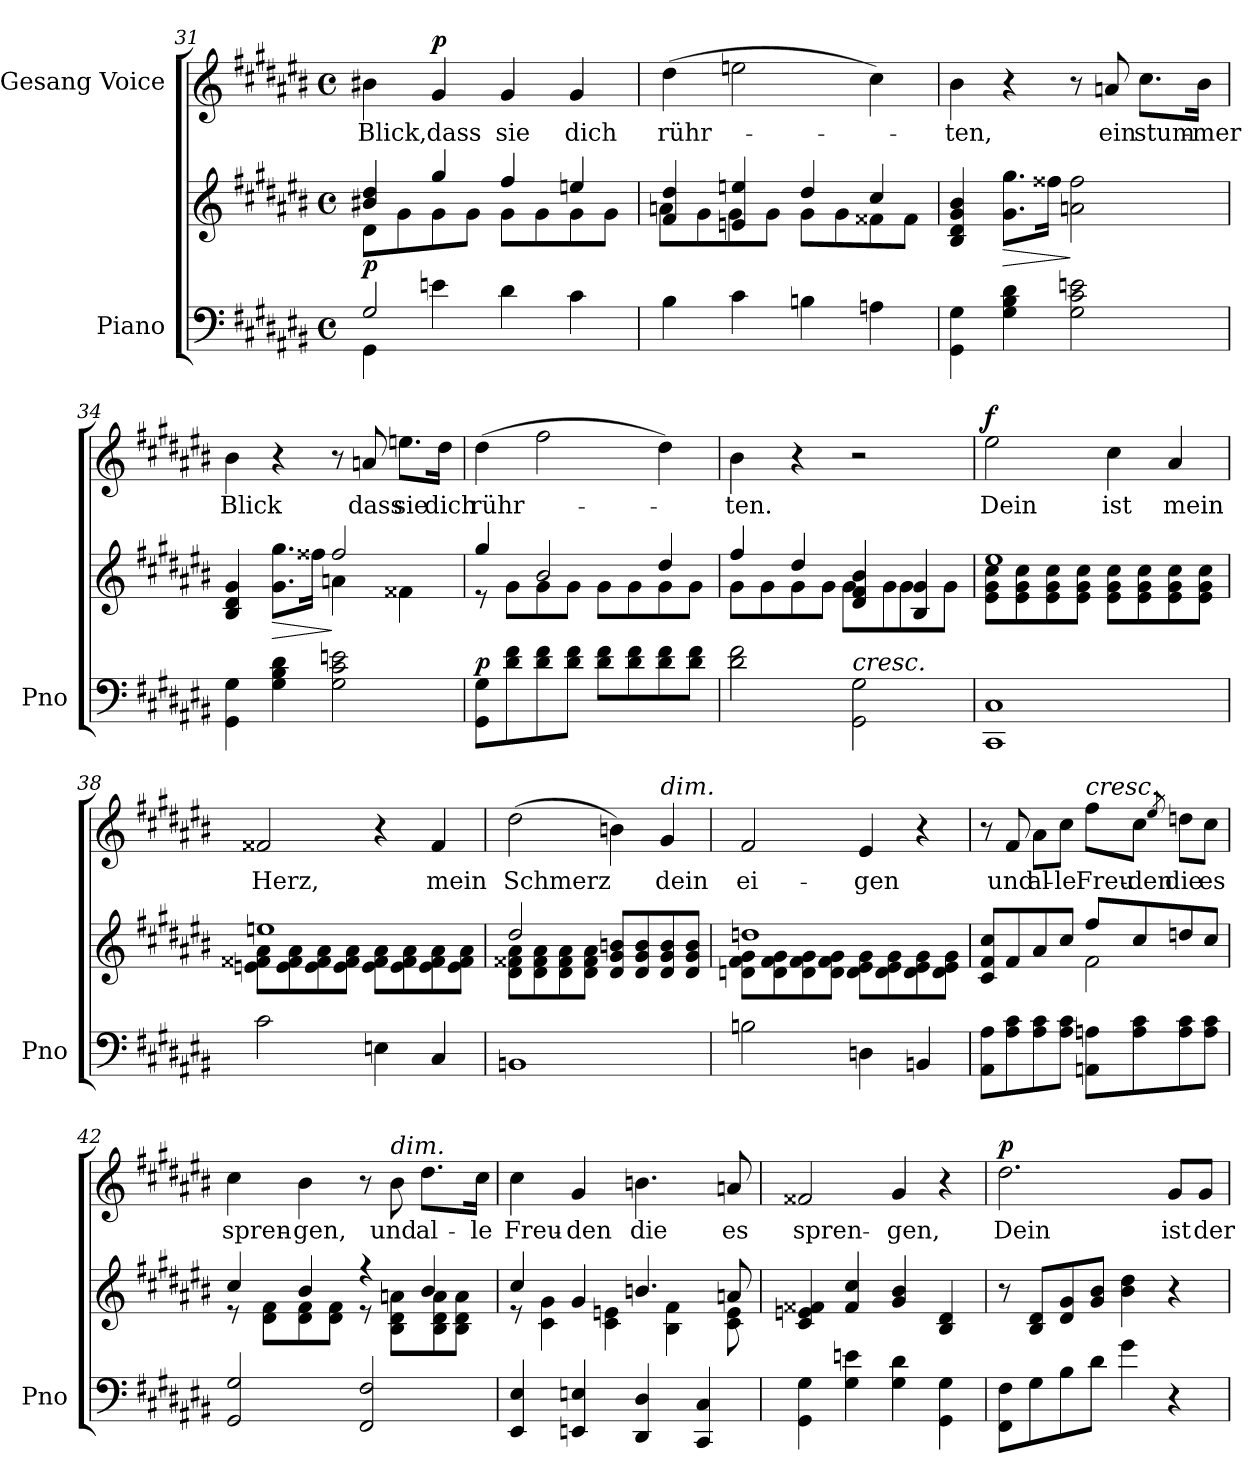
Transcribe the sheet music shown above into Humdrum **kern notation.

**kern	**kern	**dynam	**kern	**text	**dynam
*part2	*part2	*part2	*part1	*part1	*part1
*staff3	*staff2	*staff2/3	*staff1	*staff1	*staff1
*I"Piano	*	*	*I"Gesang Voice	*	*
*I'Pno	*	*	*	*	*
*clefF4	*clefG2	*	*clefG2	*	*
*k[f#c#g#d#a#e#b#]	*k[f#c#g#d#a#e#b#]	*	*k[f#c#g#d#a#e#b#]	*	*
*M4/4	*M4/4	*	*M4/4	*	*
*met(c)	*met(c)	*	*met(c)	*	*
=31	=31	=31	=31	=31	=31
*^	*^	*	*	*	*
!	!	!	!	!LO:DY:b	!	!LO:LY:b	!
2G#/	4GG#\	4b#X/ 4dd#/	8d#\L	p	4b#X\	Blick,	.
.	.	.	8g#\	.	.	.	.
!	!	!	!	!	!	!LO:LY:b	!LO:DY:a
.	4en\	4gg#/	8g#\	.	4g#/	dass	p
.	.	.	8g#\J	.	.	.	.
!	!	!	!	!	!	!LO:LY:b	!
2ryy	4d#\	4ff#/	8g#\L	.	4g#/	sie	.
.	.	.	8g#\	.	.	.	.
!	!	!	!	!	!	!LO:LY:b	!
.	4c#\	4een/	8g#\	.	4g#/	dich	.
.	.	.	8g#\J	.	.	.	.
*v	*v	*	*	*	*	*	*
!!LO:LB:g=z
=32	=32	=32	=32	=32	=32	=32
!	!	!	!	!	!LO:LY:b	!
4B#\	4f#/ 4dd#/	8an\L	.	(>4dd#\	rühr-	.
.	.	8g#\	.	.	.	.
4c#\	4en/ 4een/	8g#\	.	2een\	.	.
.	.	8g#\J	.	.	.	.
4Bn\	4dd#/	8g#\L	.	.	.	.
.	.	8g#\	.	.	.	.
4An\	4cc#/	8f##X\	.	4cc#\)	.	.
.	.	8f##\J	.	.	.	.
=33	=33	=33	=33	=33	=33	=33
!	!	!	!	!	!LO:LY:b	!
*	*v	*v	*	*	*	*
4GG#\ 4G#\	4B#/ 4d#/ 4g#/ 4b#/	.	4b#\	-ten,	.
!	!	!LO:HP:b	!	!	!
4G#\ 4B#\ 4d#\	8.g#\ 8.gg#\L	>	4r	.	.
.	16ff##X\Jk	.	.	.	.
2G#\ 2c#\ 2en\	2an\ 2ff##\	]	8r	.	.
!	!	!	!	!LO:LY:b	!
.	.	.	8an/	ein	.
!	!	!	!	!LO:LY:b	!
.	.	.	8.cc#\L	stum-	.
!	!	!	!	!LO:LY:b	!
.	.	.	16b#\Jk	-mer	.
=34	=34	=34	=34	=34	=34
*	*^	*	*	*	*
!	!	!	!	!	!LO:LY:b	!
4GG#\ 4G#\	4B#/ 4d#/ 4g#/	2ryy	.	4b#\	Blick	.
!	!	!	!LO:HP:b	!	!	!
4G#\ 4B#\ 4d#\	8.g#\ 8.gg#\L	.	>	4r	.	.
.	16ff##X\Jk	.	.	.	.	.
2G#\ 2c#\ 2en\	2ff##/	4an\	]	8r	.	.
!	!	!	!	!	!LO:LY:b	!
.	.	.	.	8an/	dass	.
!	!	!	!	!	!LO:LY:b	!
.	.	4f##X\	.	8.een\L	sie	.
!	!	!	!	!	!LO:LY:b	!
.	.	.	.	16dd#\Jk	dich	.
=35	=35	=35	=35	=35	=35	=35
!	!	!	!LO:DY:a=2	!	!LO:LY:b	!
8GG#\ 8G#\L	4gg#/	8r	p	(>4dd#\	rühr-	.
8d#\ 8f#\	.	8g#\L	.	.	.	.
8d#\ 8f#\	2b#/	8g#\	.	2ff#\	.	.
8d#\ 8f#\J	.	8g#\J	.	.	.	.
8d#\ 8f#\L	.	8g#\L	.	.	.	.
8d#\ 8f#\	.	8g#\	.	.	.	.
8d#\ 8f#\	4dd#/	8g#\	.	4dd#\)	.	.
8d#\ 8f#\J	.	8g#\J	.	.	.	.
!!LO:LB:g=z
=36	=36	=36	=36	=36	=36	=36
!	!	!	!	!	!LO:LY:b	!
2d#\ 2f#\	4ff#/	8g#\L	.	4b#\	-ten.	.
.	.	8g#\	.	.	.	.
.	4dd#/	8g#\	.	4r	.	.
.	.	8g#\J	.	.	.	.
!LO:TX:a:i:t=cresc.	!	!	!	!	!	!
2GG#\ 2G#\	4d#/ 4f#/ 4b#/	8g#\L	.	2r	.	.
.	.	8g#\	.	.	.	.
.	4B#/ 4g#/	8g#\	.	.	.	.
.	.	8g#\J	.	.	.	.
=37	=37	=37	=37	=37	=37	=37
!	!	!	!	!	!LO:LY:b	!LO:DY:a
1CC# 1C#	1ee#	8e#\ 8g#\ 8cc#\L	.	2ee#\	Dein	f
.	.	8e#\ 8g#\ 8cc#\	.	.	.	.
.	.	8e#\ 8g#\ 8cc#\	.	.	.	.
.	.	8e#\ 8g#\ 8cc#\J	.	.	.	.
!	!	!	!	!	!LO:LY:b	!
.	.	8e#\ 8g#\ 8cc#\L	.	4cc#\	ist	.
.	.	8e#\ 8g#\ 8cc#\	.	.	.	.
!	!	!	!	!	!LO:LY:b	!
.	.	8e#\ 8g#\ 8cc#\	.	4a#/	mein	.
.	.	8e#\ 8g#\ 8cc#\J	.	.	.	.
=38	=38	=38	=38	=38	=38	=38
!	!	!	!	!	!LO:LY:b	!
2c#\	1een	8en\ 8f##X\ 8a#\L	.	2f##X/	Herz,	.
.	.	8e\ 8f##\ 8a#\	.	.	.	.
.	.	8e\ 8f##\ 8a#\	.	.	.	.
.	.	8e\ 8f##\ 8a#\J	.	.	.	.
4En\	.	8e\ 8f##\ 8a#\L	.	4r	.	.
.	.	8e\ 8f##\ 8a#\	.	.	.	.
!	!	!	!	!	!LO:LY:b	!
4C#/	.	8e\ 8f##\ 8a#\	.	4f##/	mein	.
.	.	8e\ 8f##\ 8a#\J	.	.	.	.
=39	=39	=39	=39	=39	=39	=39
!	!	!	!	!	!LO:LY:b	!
1BBn	2dd#/	8d#\ 8f##X\ 8a#\L	.	(>2dd#\	Schmerz	.
.	.	8d#\ 8f##\ 8a#\	.	.	.	.
.	.	8d#\ 8f##\ 8a#\	.	.	.	.
.	.	8d#\ 8f##\ 8a#\J	.	.	.	.
.	8d#/ 8g#/ 8bn/L	2ryy	.	4bn\)	.	.
.	8d#/ 8g#/ 8b/	.	.	.	.	.
!	!	!	!	!LO:TX:a:i:t=dim.	!	!
!	!	!	!	!	!LO:LY:b	!
.	8d#/ 8g#/ 8b/	.	.	4g#/	dein	.
.	8d#/ 8g#/ 8b/J	.	.	.	.	.
!!LO:PB:g=z
=40	=40	=40	=40	=40	=40	=40
!	!	!	!	!	!LO:LY:b	!
2Bn\	1ddn	8dn\ 8f#\ 8g#\L	.	2f#/	ei-	.
.	.	8d\ 8f#\ 8g#\	.	.	.	.
.	.	8d\ 8f#\ 8g#\	.	.	.	.
.	.	8d\ 8f#\ 8g#\J	.	.	.	.
!	!	!	!	!	!LO:LY:b	!
4Dn\	.	8d\ 8e#\ 8g#\L	.	4e#/	-gen	.
.	.	8d\ 8e#\ 8g#\	.	.	.	.
4BBn/	.	8d\ 8e#\ 8g#\	.	4r	.	.
.	.	8d\ 8e#\ 8g#\J	.	.	.	.
=41	=41	=41	=41	=41	=41	=41
8AA#\ 8A#\L	8c#/ 8f#/ 8cc#/L	2ryy	.	8r	.	.
!	!	!	!	!	!LO:LY:b	!
8A#\ 8c#\	8f#/	.	.	8f#/	und	.
!	!	!	!	!	!LO:LY:b	!
8A#\ 8c#\	8a#/	.	.	8a#\L	al-	.
!	!	!	!	!	!LO:LY:b	!
8A#\ 8c#\J	8cc#/J	.	.	8cc#\J	-le	.
!	!	!	!	!LO:TX:a:i:t=cresc.	!	!
!	!	!	!	!	!LO:LY:b	!
8AAn\ 8An\L	8ff#/L	2f#\	.	8ff#\L	Freu-	.
!	!	!	!	!	!LO:LY:b	!
8A\ 8c#\	8cc#/	.	.	8cc#\J	-den	.
.	.	.	.	8qee#/	.	.
!	!	!	!	!	!LO:LY:b	!
8A\ 8c#\	8ddn/	.	.	8ddn\L	die	.
!	!	!	!	!	!LO:LY:b	!
8A\ 8c#\J	8cc#/J	.	.	8cc#\J	es	.
=42	=42	=42	=42	=42	=42	=42
!	!	!	!	!	!LO:LY:b	!
2GG#/ 2G#/	4cc#/	8r	.	4cc#\	spren-	.
.	.	8d#\ 8f#\L	.	.	.	.
!	!	!	!	!	!LO:LY:b	!
.	4b#/	8d#\ 8f#\	.	4b#\	-gen,	.
.	.	8d#\ 8f#\J	.	.	.	.
2FF#/ 2F#/	4r	8r	.	8r	.	.
!	!	!	!	!LO:TX:a:i:t=dim.	!	!
!	!	!	!	!	!LO:LY:b	!
.	.	8B#\ 8d#\ 8an\L	.	8b#\	und	.
!	!	!	!	!	!LO:LY:b	!
.	4b#/	8B#\ 8d#\ 8a\	.	8.dd#\L	al-	.
.	.	8B#\ 8d#\ 8a\J	.	.	.	.
!	!	!	!	!	!LO:LY:b	!
.	.	.	.	16cc#\Jk	-le	.
=43	=43	=43	=43	=43	=43	=43
!	!	!	!	!	!LO:LY:b	!
4EE#/ 4E#/	4cc#/	8r	.	4cc#\	Freu-	.
.	.	4c#\ 4g#\	.	.	.	.
!	!	!	!	!	!LO:LY:b	!
4EEn/ 4En/	4g#/	.	.	4g#/	-den	.
.	.	4c#\ 4en\	.	.	.	.
!	!	!	!	!	!LO:LY:b	!
4DD#/ 4D#/	4.bn/	.	.	4.bn\	die	.
.	.	4B#\ 4f#\	.	.	.	.
4CC#/ 4C#/	.	.	.	.	.	.
!	!	!	!	!	!LO:LY:b	!
.	8an/	8c#\ 8e\	.	8an/	es	.
!!LO:LB:g=z
=44	=44	=44	=44	=44	=44	=44
!	!	!	!	!	!LO:LY:b	!
*	*v	*v	*	*	*	*
4GG#\ 4G#\	4c#/ 4en/ 4f##X/	.	2f##X/	spren-	.
4G#\ 4en\	4f##/ 4cc#/	.	.	.	.
!	!	!	!	!LO:LY:b	!
4G#\ 4d#\	4g#/ 4b#/	.	4g#/	-gen,	.
4GG#\ 4G#\	4B#/ 4d#/	.	4r	.	.
=45	=45	=45	=45	=45	=45
!	!	!	!	!LO:LY:b	!LO:DY:a
8FF#\ 8F#\L	8r	.	2.dd#\	Dein	p
8G#\	8B#/ 8d#/L	.	.	.	.
8B#\	8d#/ 8g#/	.	.	.	.
8d#\J	8g#/ 8b#/J	.	.	.	.
4g#\	4b#\ 4dd#\	.	.	.	.
!	!	!	!	!LO:LY:b	!
4r	4r	.	8g#/L	ist	.
!	!	!	!	!LO:LY:b	!
.	.	.	8g#/J	der	.
=	=	=	=	=	=
*-	*-	*-	*-	*-	*-
